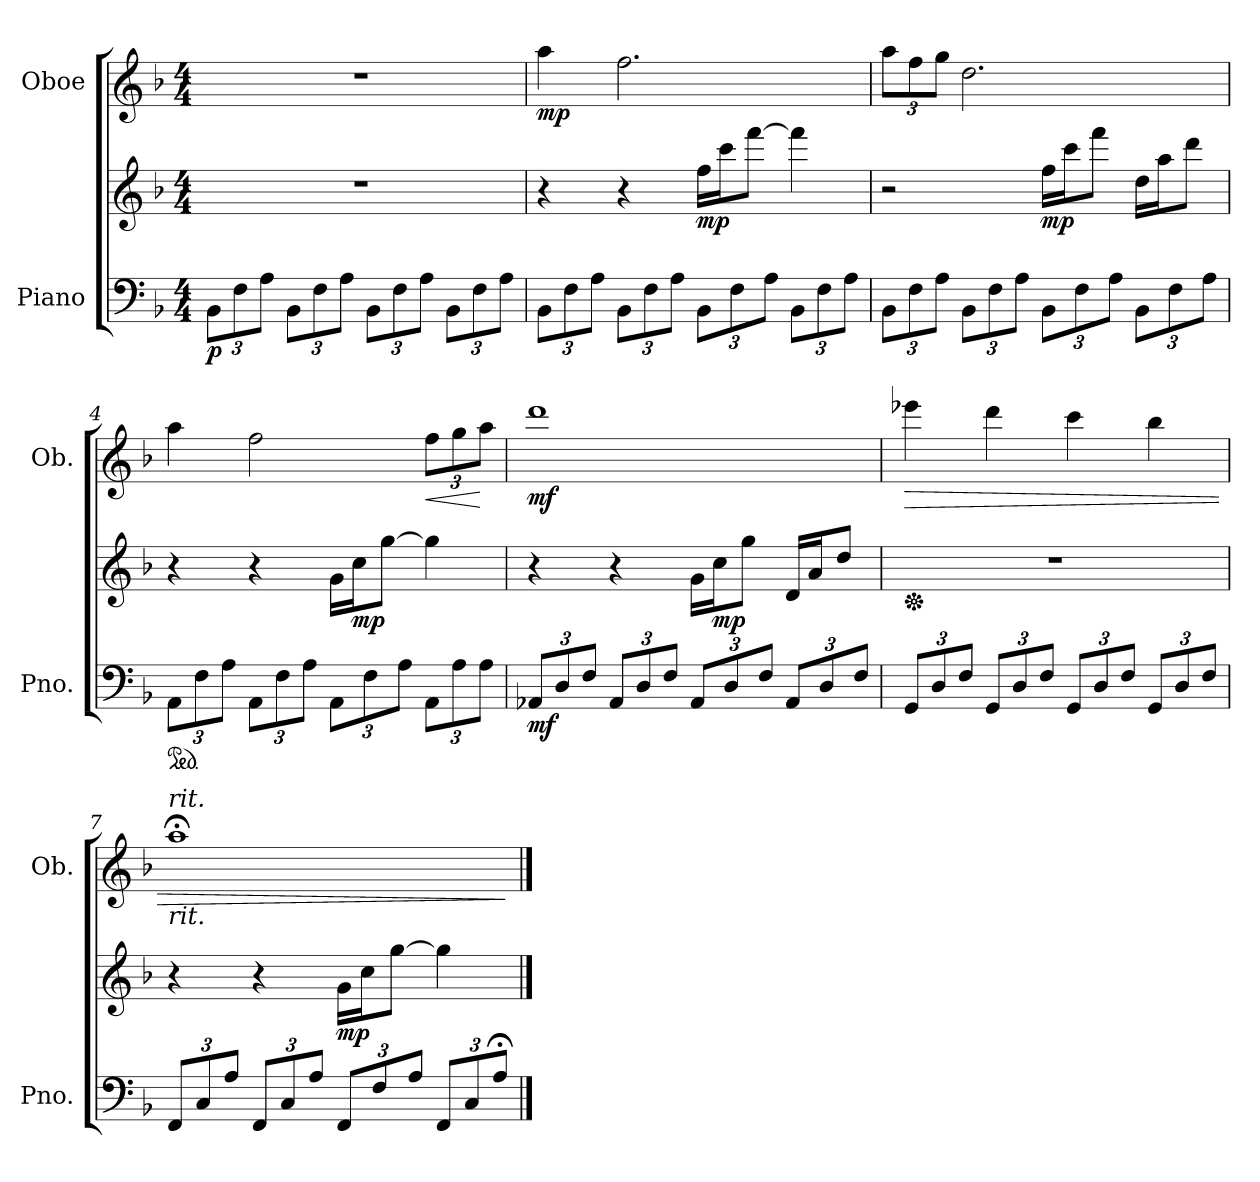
**kern	**kern	**dynam	**kern	**dynam
*part2	*part2	*part2	*part1	*part1
*staff3	*staff2	*staff2/3	*staff1	*staff1
*I"Piano	*	*	*I"Oboe	*
*I'Pno.	*	*	*I'Ob.	*
*clefF4	*clefG2	*	*clefG2	*
*k[b-]	*k[b-]	*	*k[b-]	*
*F:	*F:	*	*F:	*
*M4/4	*M4/4	*	*M4/4	*
*MM69	*MM69	*	*MM69	*
=1	=1	=1	=1	=1
!	!	!LO:DY:b=2	!	!
12BB-\L	1r	p	1r	.
12F\	.	.	.	.
12A\J	.	.	.	.
12BB-\L	.	.	.	.
12F\	.	.	.	.
12A\J	.	.	.	.
12BB-\L	.	.	.	.
12F\	.	.	.	.
12A\J	.	.	.	.
12BB-\L	.	.	.	.
12F\	.	.	.	.
12A\J	.	.	.	.
=2	=2	=2	=2	=2
!	!	!	!	!LO:DY:b
12BB-\L	4r	.	4aa\	mp
12F\	.	.	.	.
12A\J	.	.	.	.
12BB-\L	4r	.	2.ff\	.
12F\	.	.	.	.
12A\J	.	.	.	.
!	!	!LO:DY:b	!	!
12BB-\L	16ff\LL	mp	.	.
.	16ccc\J	.	.	.
12F\	.	.	.	.
.	[8fff\J	.	.	.
12A\J	.	.	.	.
12BB-\L	4fff\]	.	.	.
12F\	.	.	.	.
12A\J	.	.	.	.
=3	=3	=3	=3	=3
12BB-\L	2r	.	12aa\L	.
12F\	.	.	12ff\	.
12A\J	.	.	12gg\J	.
12BB-\L	.	.	2.dd\	.
12F\	.	.	.	.
12A\J	.	.	.	.
!	!	!LO:DY:b	!	!
12BB-\L	16ff\LL	mp	.	.
.	16ccc\J	.	.	.
12F\	.	.	.	.
.	8fff\J	.	.	.
12A\J	.	.	.	.
12BB-\L	16dd\LL	.	.	.
.	16aa\J	.	.	.
12F\	.	.	.	.
.	8ddd\J	.	.	.
12A\J	.	.	.	.
!!LO:LB:g=z
=4	=4	=4	=4	=4
*ped	*	*	*	*
12AA\L	4r	.	4aa\	.
12F\	.	.	.	.
12A\J	.	.	.	.
12AA\L	4r	.	2ff\	.
12F\	.	.	.	.
12A\J	.	.	.	.
12AA\L	16g\LL	.	.	.
!	!	!LO:DY:b	!	!
.	16cc\J	mp	.	.
12F\	.	.	.	.
.	[8gg\J	.	.	.
12A\J	.	.	.	.
!	!	!	!	!LO:HP:b
12AA\L	4gg\]	.	12ff\L	<
12A\	.	.	12gg\	.
12A\J	.	.	12aa\J	[
=5	=5	=5	=5	=5
!	!	!LO:DY:b=2	!	!LO:DY:b
12AA-X/L	4r	mf	1ddd	mf
12D/	.	.	.	.
12F/J	.	.	.	.
12AA-/L	4r	.	.	.
12D/	.	.	.	.
12F/J	.	.	.	.
12AA-/L	16g\LL	.	.	.
!	!	!LO:DY:b	!	!
.	16cc\J	mp	.	.
12D/	.	.	.	.
.	8gg\J	.	.	.
12F/J	.	.	.	.
12AA-/L	16d/LL	.	.	.
.	16a/J	.	.	.
12D/	.	.	.	.
.	8dd/J	.	.	.
12F/J	.	.	.	.
=6	=6	=6	=6	=6
*	*Xped	*	*	*
!	!	!	!	!LO:HP:b
12GG/L	1r	.	4eee-X\	>
12D/	.	.	.	.
12F/J	.	.	.	.
12GG/L	.	.	4ddd\	.
12D/	.	.	.	.
12F/J	.	.	.	.
12GG/L	.	.	4ccc\	.
12D/	.	.	.	.
12F/J	.	.	.	.
12GG/L	.	.	4bb-\	.
12D/	.	.	.	.
12F/J	.	.	.	.
=7	=7	=7	=7	=7
!	!	!	!LO:TX:a:i:t=rit.	!
!	!	!	!LO:TX:b:i:t=rit.	!
12FF/L	4r	.	1aa;<	.
12C/	.	.	.	.
12A/J	.	.	.	.
12FF/L	4r	.	.	.
12C/	.	.	.	.
12A/J	.	.	.	.
!	!	!LO:DY:b	!	!
12FF/L	16g\LL	mp	.	.
.	16cc\J	.	.	.
12F/	.	.	.	.
.	[8gg\J	.	.	.
12A/J	.	.	.	.
12FF/L	4gg\]	.	.	.
12C/	.	.	.	.
12A;</J	.	.	.	.
.	.	.	.	]
==	==	==	==	==
*-	*-	*-	*-	*-
